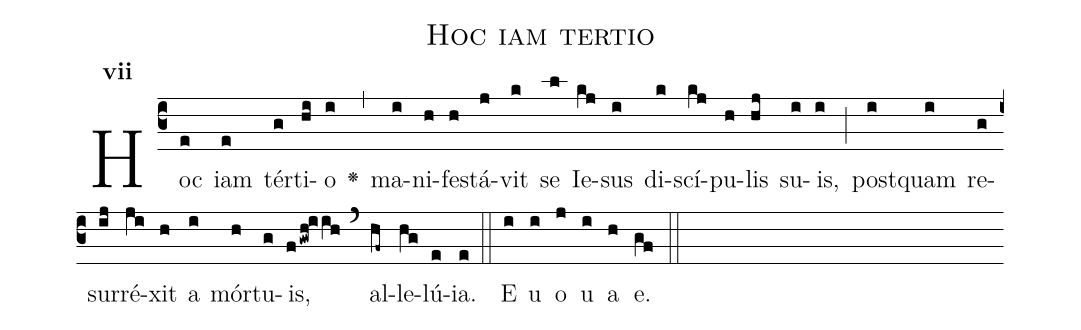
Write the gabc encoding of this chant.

name:Hoc iam tertio;
office-part:Antiphona;
mode:7;
%%
initial-style: 1;
name: Hoc iam tertio
book: Antiphonae & Responsoria/Tomus II, p. 154;
occasion: Octava Paschae Feria VI;
office-part: Laudes Ant E;
user-notes: ;
commentary: ;
annotation: 7a;
centering-scheme: english;
fontsize: 12;
font: OFLSortsMillGoudy;
height: 11;
width: 4.5;
%%
(c3)Hoc(e) iam(e) tér(g)ti(hi)o(i) <v>\greheightstar</v>(,) ma(i)ni(h)fe(h)stá(j)vit(k) se(l) Ie(kj)sus(i) di(k)scí(kj)pu(h)lis(hj) su(i)is,(i) (;) post(i)quam(i) re(g)sur(ij)ré(ji)xit(h) a(i) mór(h)tu(g)is,(fgwh/[-.03]iih) (`) al(hf~)le(hg)lú(e)ia.(e) (::)
E(i) u(i) o(j) u(i) a(h) e.(gf::)
